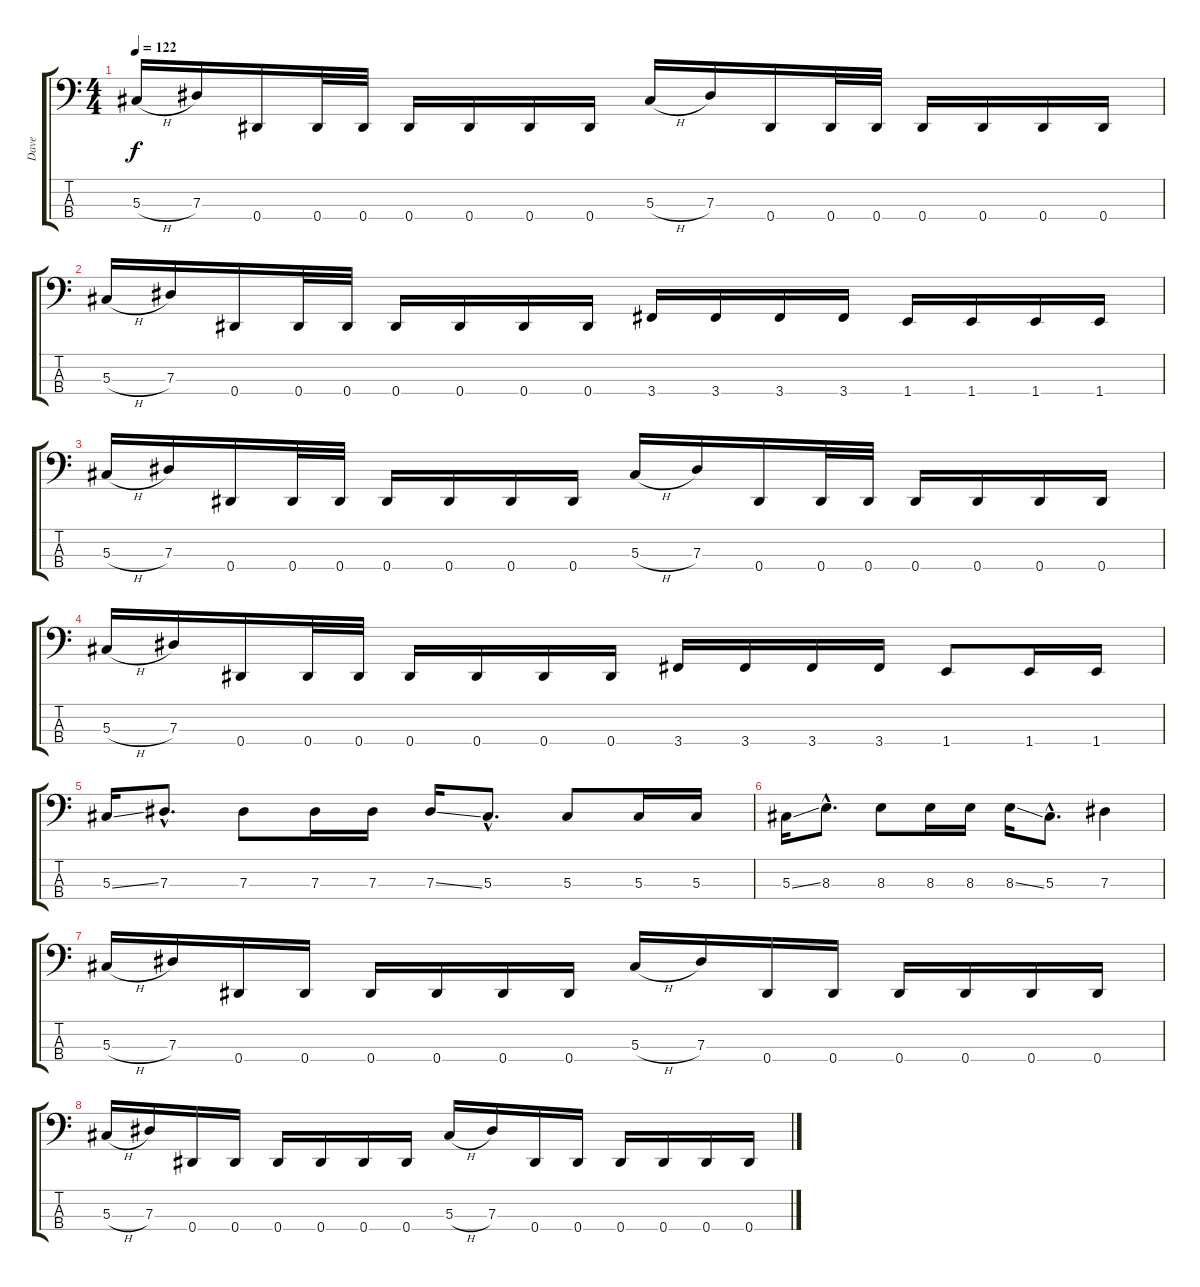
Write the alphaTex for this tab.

\track ("Dave" "Dave") {instrument electricbasspick}
\staff {score tabs}
\tuning (Gb2 Db2 Ab1 Eb1) {hide}
\ts (4 4)
\tempo 122
\clef f4
\ks c
5.3{h}.16{dy f} 7.3.16 0.4.16 0.4.32 0.4.32 0.4.16 0.4.16 0.4.16 0.4.16 5.3{h}.16 7.3.16 0.4.16 0.4.32 0.4.32 0.4.16 0.4.16 0.4.16 0.4.16 |
5.3{h}.16 7.3.16 0.4.16 0.4.32 0.4.32 0.4.16 0.4.16 0.4.16 0.4.16 3.4.16 3.4.16 3.4.16 3.4.16 1.4.16 1.4.16 1.4.16 1.4.16 |
5.3{h}.16 7.3.16 0.4.16 0.4.32 0.4.32 0.4.16 0.4.16 0.4.16 0.4.16 5.3{h}.16 7.3.16 0.4.16 0.4.32 0.4.32 0.4.16 0.4.16 0.4.16 0.4.16 |
5.3{h}.16 7.3.16 0.4.16 0.4.32 0.4.32 0.4.16 0.4.16 0.4.16 0.4.16 3.4.16 3.4.16 3.4.16 3.4.16 1.4.8 1.4.16 1.4.16 |
5.3{ss}.16 7.3{hac}.8{d} 7.3.8 7.3.16 7.3.16 7.3{ss}.16 5.3{hac}.8{d} 5.3.8 5.3.16 5.3.16 |
5.3{ss}.16 8.3{hac}.8{d} 8.3.8 8.3.16 8.3.16 8.3{ss}.16 5.3{hac}.8{d} 7.3.4 |
5.3{h}.16 7.3.16 0.4.16 0.4.16 0.4.16 0.4.16 0.4.16 0.4.16 5.3{h}.16 7.3.16 0.4.16 0.4.16 0.4.16 0.4.16 0.4.16 0.4.16 |
5.3{h}.16 7.3.16 0.4.16 0.4.16 0.4.16 0.4.16 0.4.16 0.4.16 5.3{h}.16 7.3.16 0.4.16 0.4.16 0.4.16 0.4.16 0.4.16 0.4.16
